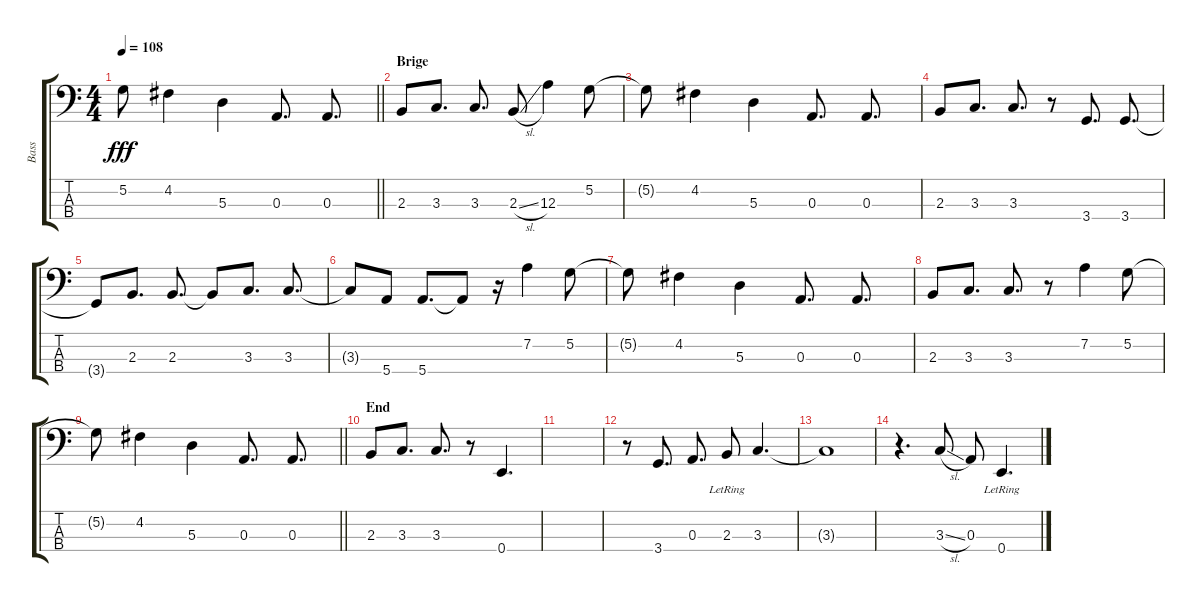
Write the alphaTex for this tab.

\track ("Bass" "Bass") {instrument electricbassfinger}
\staff {score tabs}
\tuning (G2 D2 A1 E1) {hide}
\ts (4 4)
\tempo 108
\clef f4
\barLineRight lightlight
\ks c
5.2{t}.8{dy fff} 4.2.4 5.3.4 0.3.8{d} 0.3.8{d} |
\section ("" "Brige")
2.3.8 3.3.8{d} 3.3.8{d} 2.3{sl}.8 12.3.4 5.2.8 |
5.2{t}.8 4.2.4 5.3.4 0.3.8{d} 0.3.8{d} |
2.3.8 3.3.8{d} 3.3.8{d} r.8 3.4.8{d} 3.4.8{d} |
3.4{t}.8 2.3.8{d} 2.3.8{d} 2.3{t}.8 3.3.8{d} 3.3.8{d} |
3.3{t}.8 5.4.8 5.4.8{d} 5.4{t}.8 r.16 7.2.4 5.2.8 |
5.2{t}.8 4.2.4 5.3.4 0.3.8{d} 0.3.8{d} |
2.3.8 3.3.8{d} 3.3.8{d} r.8 7.2.4 5.2.8 |
\barLineRight lightlight
5.2{t}.8 4.2.4 5.3.4 0.3.8{d} 0.3.8{d} |
\section ("" "End")
2.3.8 3.3.8{d} 3.3.8{d} r.8 0.4.4{d} |
|
r.8 3.4.8{d} 0.3.8{d} 2.3{lr}.8 3.3.4{d} |
3.3{t}.1 |
r.4{d} 3.3{sl}.8 0.3.8 0.4{lr}.4{d}
